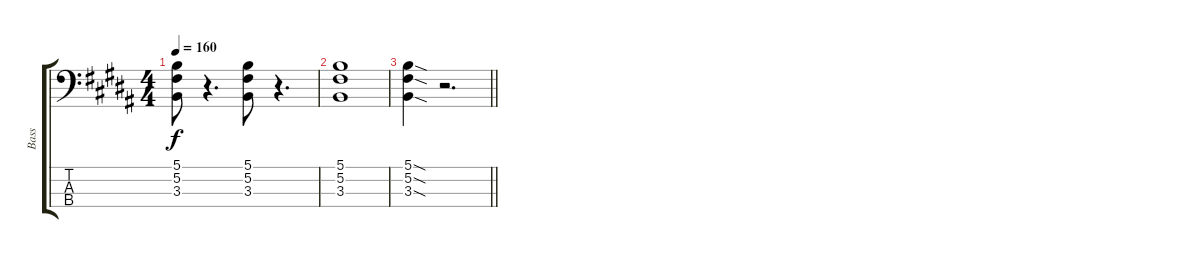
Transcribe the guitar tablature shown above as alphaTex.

\track ("Bass" "Bass") {instrument electricbasspick}
\staff {score tabs}
\tuning (Gb2 Db2 Ab1 Eb1) {hide}
\ts (4 4)
\tempo 160
\clef f4
\ks g#minor
(5.1 5.2 3.3).8{dy f} r.4{d} (5.1 5.2 3.3).8 r.4{d} |
(5.1 5.2 3.3).1 |
\barLineRight lightlight
(5.1{sod} 5.2{sod} 3.3{sod}).4 r.2{d}
